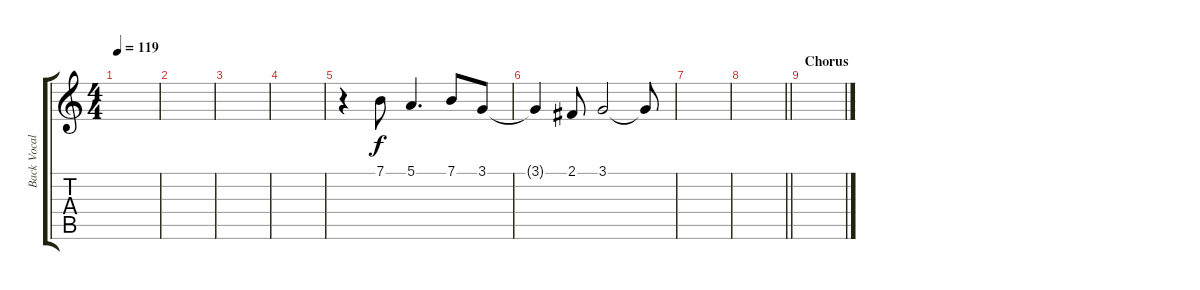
\track ("Back Vocals" "Back Vocal") {instrument oboe}
\staff {score tabs}
\tuning (E4 B3 G3 D3 A2 E2) {hide}
\ts (4 4)
\tempo 119
\clef g2
\ks c
|
|
|
|
r.4 7.1.8 5.1.4{d} 7.1.8 3.1.8 |
3.1{t}.4 2.1.8 3.1.2 3.1{t}.8 |
|
\barLineRight lightlight
|
\section ("" "Chorus")
